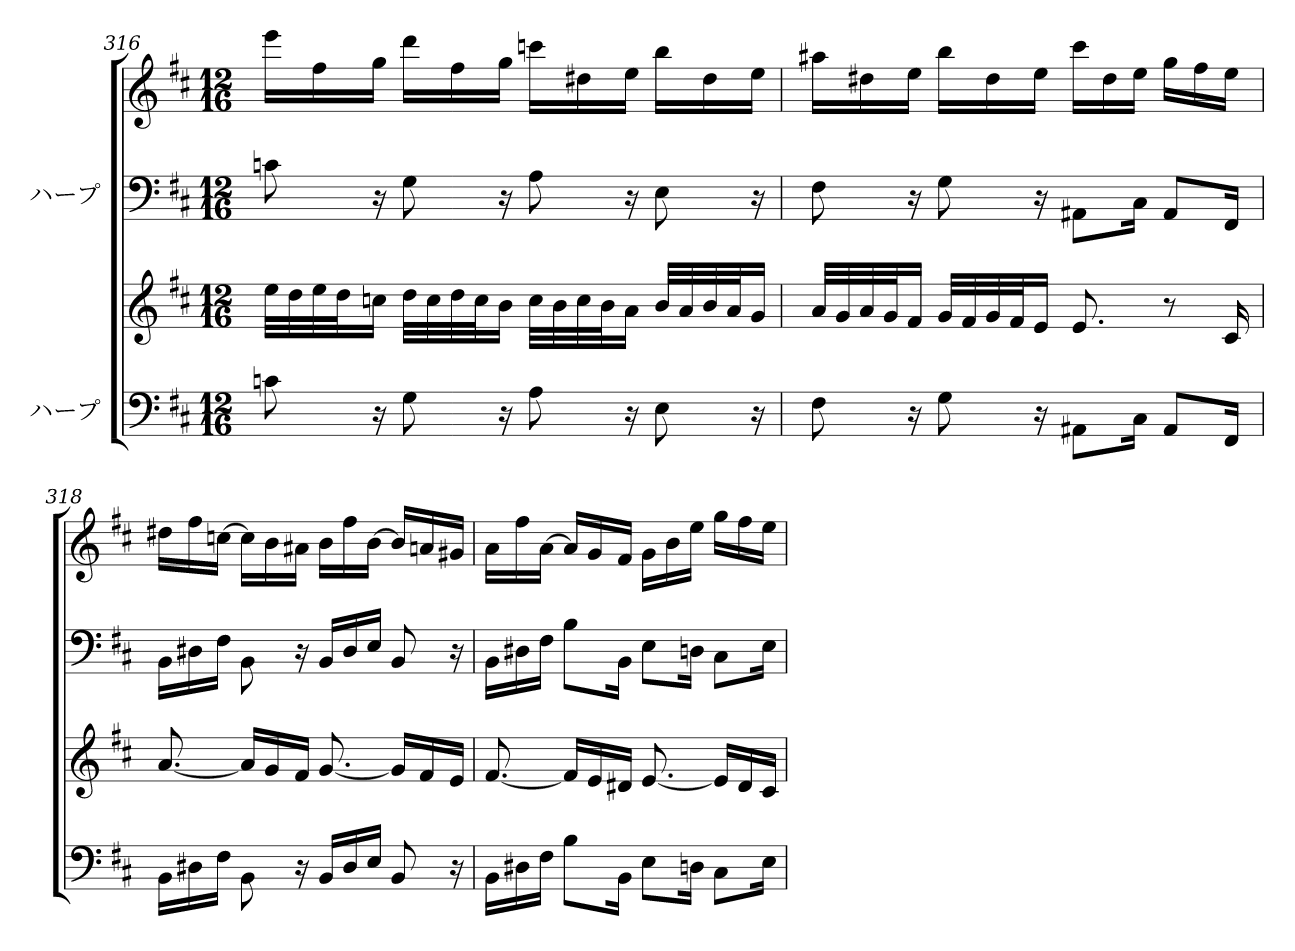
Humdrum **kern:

**kern	**kern	**kern	**kern
*part2	*part2	*part1	*part1
*staff4	*staff3	*staff2	*staff1
*I"ハープ	*	*I"ハープ	*
!!LO:PB:g=z
*clefF4	*clefG2	*clefF4	*clefG2
*k[f#c#]	*k[f#c#]	*k[f#c#]	*k[f#c#]
*M12/16	*M12/16	*M12/16	*M12/16
=316	=316	=316	=316
8cn\	32ee\LLL	8cn\	16eee\LL
.	32dd\	.	.
.	32ee\	.	16ff#\
.	32dd\J	.	.
16r	16ccn\JJ	16r	16gg\JJ
8G\	32dd\LLL	8G\	16ddd\LL
.	32cc\	.	.
.	32dd\	.	16ff#\
.	32cc\J	.	.
16r	16b\JJ	16r	16gg\JJ
8A\	32cc\LLL	8A\	16cccn\LL
.	32b\	.	.
.	32cc\	.	16dd#X\
.	32b\J	.	.
16r	16a\JJ	16r	16ee\JJ
8E\	32b/LLL	8E\	16bb\LL
.	32a/	.	.
.	32b/	.	16dd#\
.	32a/J	.	.
16r	16g/JJ	16r	16ee\JJ
=317	=317	=317	=317
8F#\	32a/LLL	8F#\	16aa#X\LL
.	32g/	.	.
.	32a/	.	16dd#X\
.	32g/J	.	.
16r	16f#/JJ	16r	16ee\JJ
8G\	32g/LLL	8G\	16bb\LL
.	32f#/	.	.
.	32g/	.	16dd#\
.	32f#/J	.	.
16r	16e/JJ	16r	16ee\JJ
8AA#X\L	8.e/	8AA#X\L	16ccc#\LL
.	.	.	16dd#\
16C#\Jk	.	16C#\Jk	16ee\JJ
8AA#/L	8r	8AA#/L	16gg\LL
.	.	.	16ff#\
16FF#/Jk	16c#/	16FF#/Jk	16ee\JJ
!!LO:LB:g=z
=318	=318	=318	=318
16BB\LL	[8.a/	16BB\LL	16dd#X\LL
16D#X\	.	16D#X\	16ff#\
16F#\JJ	.	16F#\JJ	[16ccn\JJ
8BB\	16a/LL]	8BB\	16cc\LL]
.	16g/	.	16b\
16r	16f#/JJ	16r	16a#X\JJ
16BB/LL	[8.g/	16BB/LL	16b\LL
16D#/	.	16D#/	16ff#\
16E/JJ	.	16E/JJ	[16b\JJ
8BB/	16g/LL]	8BB/	16b/LL]
.	16f#/	.	16an/
16r	16e/JJ	16r	16g#X/JJ
=319	=319	=319	=319
16BB\LL	[8.f#/	16BB\LL	16a\LL
16D#X\	.	16D#X\	16ff#\
16F#\JJ	.	16F#\JJ	[16a\JJ
8B\L	16f#/LL]	8B\L	16a/LL]
.	16e/	.	16g/
16BB\Jk	16d#X/JJ	16BB\Jk	16f#/JJ
8E\L	[8.e/	8E\L	16g\LL
.	.	.	16b\
16Dn\Jk	.	16Dn\Jk	16ee\JJ
8C#\L	16e/LL]	8C#\L	16gg\LL
.	16d#/	.	16ff#\
16E\Jk	16c#/JJ	16E\Jk	16ee\JJ
=	=	=	=
*-	*-	*-	*-
